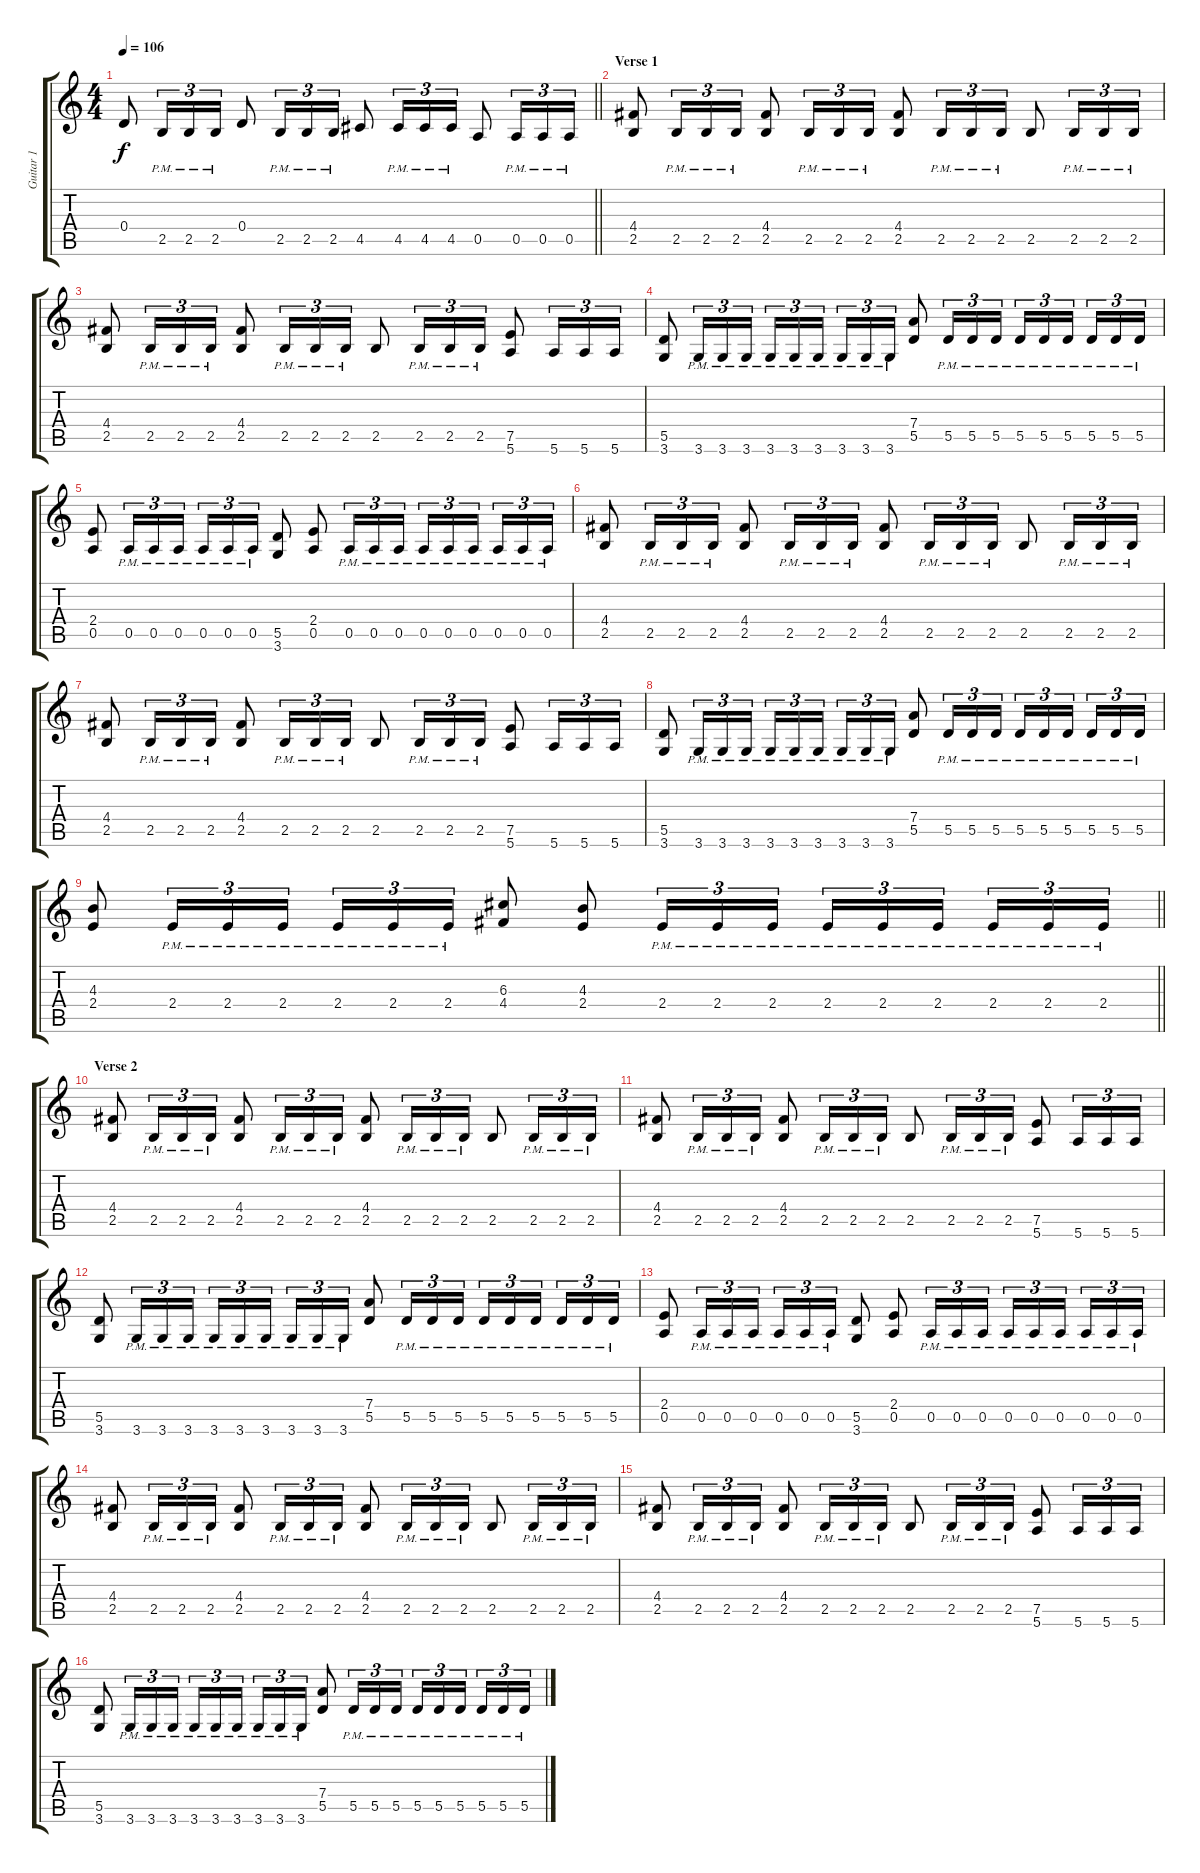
\track ("Guitar 1" "Guitar 1") {instrument distortionguitar}
\staff {score tabs}
\tuning (E4 B3 G3 D3 A2 E2) {hide}
\ts (4 4)
\tempo 106
\clef g2
\barLineRight lightlight
\ks c
0.4.8{dy f} 2.5{pm}.16{tu (3 2)} 2.5{pm}.16{tu (3 2)} 2.5{pm}.16{tu (3 2)} 0.4.8 2.5{pm}.16{tu (3 2)} 2.5{pm}.16{tu (3 2)} 2.5{pm}.16{tu (3 2)} 4.5.8 4.5{pm}.16{tu (3 2)} 4.5{pm}.16{tu (3 2)} 4.5{pm}.16{tu (3 2)} 0.5.8 0.5{pm}.16{tu (3 2)} 0.5{pm}.16{tu (3 2)} 0.5{pm}.16{tu (3 2)} |
\section ("" "Verse 1")
(4.4 2.5).8 2.5{pm}.16{tu (3 2)} 2.5{pm}.16{tu (3 2)} 2.5{pm}.16{tu (3 2)} (4.4 2.5).8 2.5{pm}.16{tu (3 2)} 2.5{pm}.16{tu (3 2)} 2.5{pm}.16{tu (3 2)} (4.4 2.5).8 2.5{pm}.16{tu (3 2)} 2.5{pm}.16{tu (3 2)} 2.5{pm}.16{tu (3 2)} 2.5.8 2.5{pm}.16{tu (3 2)} 2.5{pm}.16{tu (3 2)} 2.5{pm}.16{tu (3 2)} |
(4.4 2.5).8 2.5{pm}.16{tu (3 2)} 2.5{pm}.16{tu (3 2)} 2.5{pm}.16{tu (3 2)} (4.4 2.5).8 2.5{pm}.16{tu (3 2)} 2.5{pm}.16{tu (3 2)} 2.5{pm}.16{tu (3 2)} 2.5.8 2.5{pm}.16{tu (3 2)} 2.5{pm}.16{tu (3 2)} 2.5{pm}.16{tu (3 2)} (7.5 5.6).8 5.6.16{tu (3 2)} 5.6.16{tu (3 2)} 5.6.16{tu (3 2)} |
(5.5 3.6).8 3.6{pm}.16{tu (3 2)} 3.6{pm}.16{tu (3 2)} 3.6{pm}.16{tu (3 2)} 3.6{pm}.16{tu (3 2)} 3.6{pm}.16{tu (3 2)} 3.6{pm}.16{tu (3 2)} 3.6{pm}.16{tu (3 2)} 3.6{pm}.16{tu (3 2)} 3.6{pm}.16{tu (3 2)} (7.4 5.5).8 5.5{pm}.16{tu (3 2)} 5.5{pm}.16{tu (3 2)} 5.5{pm}.16{tu (3 2)} 5.5{pm}.16{tu (3 2)} 5.5{pm}.16{tu (3 2)} 5.5{pm}.16{tu (3 2)} 5.5{pm}.16{tu (3 2)} 5.5{pm}.16{tu (3 2)} 5.5{pm}.16{tu (3 2)} |
(2.4 0.5).8 0.5{pm}.16{tu (3 2)} 0.5{pm}.16{tu (3 2)} 0.5{pm}.16{tu (3 2)} 0.5{pm}.16{tu (3 2)} 0.5{pm}.16{tu (3 2)} 0.5{pm}.16{tu (3 2)} (5.5 3.6).8 (2.4 0.5).8 0.5{pm}.16{tu (3 2)} 0.5{pm}.16{tu (3 2)} 0.5{pm}.16{tu (3 2)} 0.5{pm}.16{tu (3 2)} 0.5{pm}.16{tu (3 2)} 0.5{pm}.16{tu (3 2)} 0.5{pm}.16{tu (3 2)} 0.5{pm}.16{tu (3 2)} 0.5{pm}.16{tu (3 2)} |
(4.4 2.5).8 2.5{pm}.16{tu (3 2)} 2.5{pm}.16{tu (3 2)} 2.5{pm}.16{tu (3 2)} (4.4 2.5).8 2.5{pm}.16{tu (3 2)} 2.5{pm}.16{tu (3 2)} 2.5{pm}.16{tu (3 2)} (4.4 2.5).8 2.5{pm}.16{tu (3 2)} 2.5{pm}.16{tu (3 2)} 2.5{pm}.16{tu (3 2)} 2.5.8 2.5{pm}.16{tu (3 2)} 2.5{pm}.16{tu (3 2)} 2.5{pm}.16{tu (3 2)} |
(4.4 2.5).8 2.5{pm}.16{tu (3 2)} 2.5{pm}.16{tu (3 2)} 2.5{pm}.16{tu (3 2)} (4.4 2.5).8 2.5{pm}.16{tu (3 2)} 2.5{pm}.16{tu (3 2)} 2.5{pm}.16{tu (3 2)} 2.5.8 2.5{pm}.16{tu (3 2)} 2.5{pm}.16{tu (3 2)} 2.5{pm}.16{tu (3 2)} (7.5 5.6).8 5.6.16{tu (3 2)} 5.6.16{tu (3 2)} 5.6.16{tu (3 2)} |
(5.5 3.6).8 3.6{pm}.16{tu (3 2)} 3.6{pm}.16{tu (3 2)} 3.6{pm}.16{tu (3 2)} 3.6{pm}.16{tu (3 2)} 3.6{pm}.16{tu (3 2)} 3.6{pm}.16{tu (3 2)} 3.6{pm}.16{tu (3 2)} 3.6{pm}.16{tu (3 2)} 3.6{pm}.16{tu (3 2)} (7.4 5.5).8 5.5{pm}.16{tu (3 2)} 5.5{pm}.16{tu (3 2)} 5.5{pm}.16{tu (3 2)} 5.5{pm}.16{tu (3 2)} 5.5{pm}.16{tu (3 2)} 5.5{pm}.16{tu (3 2)} 5.5{pm}.16{tu (3 2)} 5.5{pm}.16{tu (3 2)} 5.5{pm}.16{tu (3 2)} |
\barLineRight lightlight
(4.3 2.4).8 2.4{pm}.16{tu (3 2)} 2.4{pm}.16{tu (3 2)} 2.4{pm}.16{tu (3 2)} 2.4{pm}.16{tu (3 2)} 2.4{pm}.16{tu (3 2)} 2.4{pm}.16{tu (3 2)} (6.3 4.4).8 (4.3 2.4).8 2.4{pm}.16{tu (3 2)} 2.4{pm}.16{tu (3 2)} 2.4{pm}.16{tu (3 2)} 2.4{pm}.16{tu (3 2)} 2.4{pm}.16{tu (3 2)} 2.4{pm}.16{tu (3 2)} 2.4{pm}.16{tu (3 2)} 2.4{pm}.16{tu (3 2)} 2.4{pm}.16{tu (3 2)} |
\section ("" "Verse 2")
(4.4 2.5).8 2.5{pm}.16{tu (3 2)} 2.5{pm}.16{tu (3 2)} 2.5{pm}.16{tu (3 2)} (4.4 2.5).8 2.5{pm}.16{tu (3 2)} 2.5{pm}.16{tu (3 2)} 2.5{pm}.16{tu (3 2)} (4.4 2.5).8 2.5{pm}.16{tu (3 2)} 2.5{pm}.16{tu (3 2)} 2.5{pm}.16{tu (3 2)} 2.5.8 2.5{pm}.16{tu (3 2)} 2.5{pm}.16{tu (3 2)} 2.5{pm}.16{tu (3 2)} |
(4.4 2.5).8 2.5{pm}.16{tu (3 2)} 2.5{pm}.16{tu (3 2)} 2.5{pm}.16{tu (3 2)} (4.4 2.5).8 2.5{pm}.16{tu (3 2)} 2.5{pm}.16{tu (3 2)} 2.5{pm}.16{tu (3 2)} 2.5.8 2.5{pm}.16{tu (3 2)} 2.5{pm}.16{tu (3 2)} 2.5{pm}.16{tu (3 2)} (7.5 5.6).8 5.6.16{tu (3 2)} 5.6.16{tu (3 2)} 5.6.16{tu (3 2)} |
(5.5 3.6).8 3.6{pm}.16{tu (3 2)} 3.6{pm}.16{tu (3 2)} 3.6{pm}.16{tu (3 2)} 3.6{pm}.16{tu (3 2)} 3.6{pm}.16{tu (3 2)} 3.6{pm}.16{tu (3 2)} 3.6{pm}.16{tu (3 2)} 3.6{pm}.16{tu (3 2)} 3.6{pm}.16{tu (3 2)} (7.4 5.5).8 5.5{pm}.16{tu (3 2)} 5.5{pm}.16{tu (3 2)} 5.5{pm}.16{tu (3 2)} 5.5{pm}.16{tu (3 2)} 5.5{pm}.16{tu (3 2)} 5.5{pm}.16{tu (3 2)} 5.5{pm}.16{tu (3 2)} 5.5{pm}.16{tu (3 2)} 5.5{pm}.16{tu (3 2)} |
(2.4 0.5).8 0.5{pm}.16{tu (3 2)} 0.5{pm}.16{tu (3 2)} 0.5{pm}.16{tu (3 2)} 0.5{pm}.16{tu (3 2)} 0.5{pm}.16{tu (3 2)} 0.5{pm}.16{tu (3 2)} (5.5 3.6).8 (2.4 0.5).8 0.5{pm}.16{tu (3 2)} 0.5{pm}.16{tu (3 2)} 0.5{pm}.16{tu (3 2)} 0.5{pm}.16{tu (3 2)} 0.5{pm}.16{tu (3 2)} 0.5{pm}.16{tu (3 2)} 0.5{pm}.16{tu (3 2)} 0.5{pm}.16{tu (3 2)} 0.5{pm}.16{tu (3 2)} |
(4.4 2.5).8 2.5{pm}.16{tu (3 2)} 2.5{pm}.16{tu (3 2)} 2.5{pm}.16{tu (3 2)} (4.4 2.5).8 2.5{pm}.16{tu (3 2)} 2.5{pm}.16{tu (3 2)} 2.5{pm}.16{tu (3 2)} (4.4 2.5).8 2.5{pm}.16{tu (3 2)} 2.5{pm}.16{tu (3 2)} 2.5{pm}.16{tu (3 2)} 2.5.8 2.5{pm}.16{tu (3 2)} 2.5{pm}.16{tu (3 2)} 2.5{pm}.16{tu (3 2)} |
(4.4 2.5).8 2.5{pm}.16{tu (3 2)} 2.5{pm}.16{tu (3 2)} 2.5{pm}.16{tu (3 2)} (4.4 2.5).8 2.5{pm}.16{tu (3 2)} 2.5{pm}.16{tu (3 2)} 2.5{pm}.16{tu (3 2)} 2.5.8 2.5{pm}.16{tu (3 2)} 2.5{pm}.16{tu (3 2)} 2.5{pm}.16{tu (3 2)} (7.5 5.6).8 5.6.16{tu (3 2)} 5.6.16{tu (3 2)} 5.6.16{tu (3 2)} |
(5.5 3.6).8 3.6{pm}.16{tu (3 2)} 3.6{pm}.16{tu (3 2)} 3.6{pm}.16{tu (3 2)} 3.6{pm}.16{tu (3 2)} 3.6{pm}.16{tu (3 2)} 3.6{pm}.16{tu (3 2)} 3.6{pm}.16{tu (3 2)} 3.6{pm}.16{tu (3 2)} 3.6{pm}.16{tu (3 2)} (7.4 5.5).8 5.5{pm}.16{tu (3 2)} 5.5{pm}.16{tu (3 2)} 5.5{pm}.16{tu (3 2)} 5.5{pm}.16{tu (3 2)} 5.5{pm}.16{tu (3 2)} 5.5{pm}.16{tu (3 2)} 5.5{pm}.16{tu (3 2)} 5.5{pm}.16{tu (3 2)} 5.5{pm}.16{tu (3 2)}
